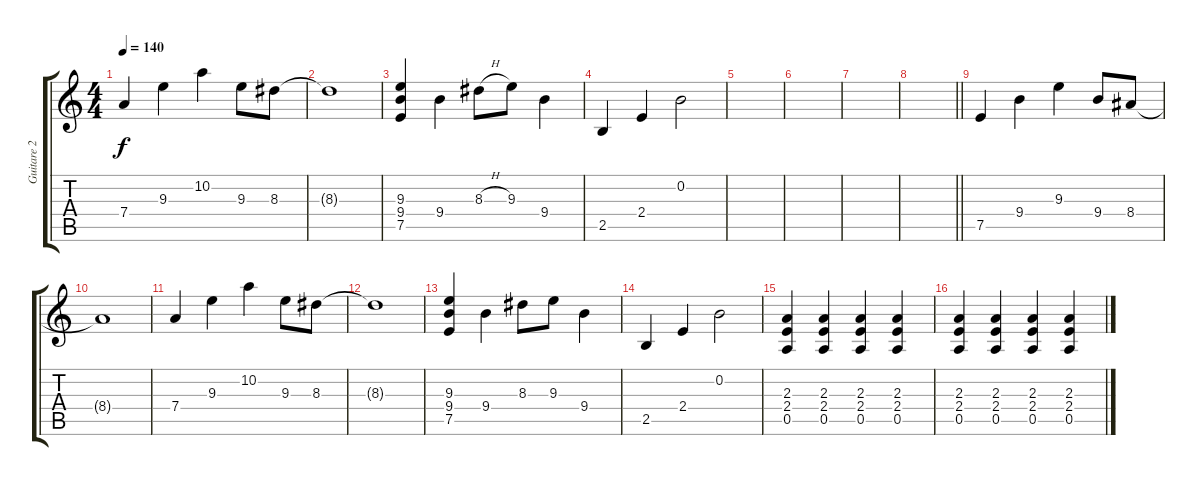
\track ("Guitare 2" "Guitare 2") {instrument acousticguitarnylon}
\staff {score tabs}
\tuning (E4 B3 G3 D3 A2 E2) {hide}
\ts (4 4)
\tempo 140
\clef g2
\ks c
7.4.4{dy f} 9.3.4 10.2.4 9.3.8 8.3.8 |
8.3{t}.1 |
(9.3 9.4 7.5).4 9.4.4 8.3{h}.8 9.3.8 9.4.4 |
2.5.4 2.4.4 0.2.2 |
|
|
|
\barLineRight lightlight
|
7.5.4 9.4.4 9.3.4 9.4.8 8.4.8 |
8.4{t}.1 |
7.4.4 9.3.4 10.2.4 9.3.8 8.3.8 |
8.3{t}.1 |
(9.3 9.4 7.5).4 9.4.4 8.3.8 9.3.8 9.4.4 |
2.5.4 2.4.4 0.2.2 |
(2.3 2.4 0.5).4 (2.3 2.4 0.5).4 (2.3 2.4 0.5).4 (2.3 2.4 0.5).4 |
(2.3 2.4 0.5).4 (2.3 2.4 0.5).4 (2.3 2.4 0.5).4 (2.3 2.4 0.5).4
